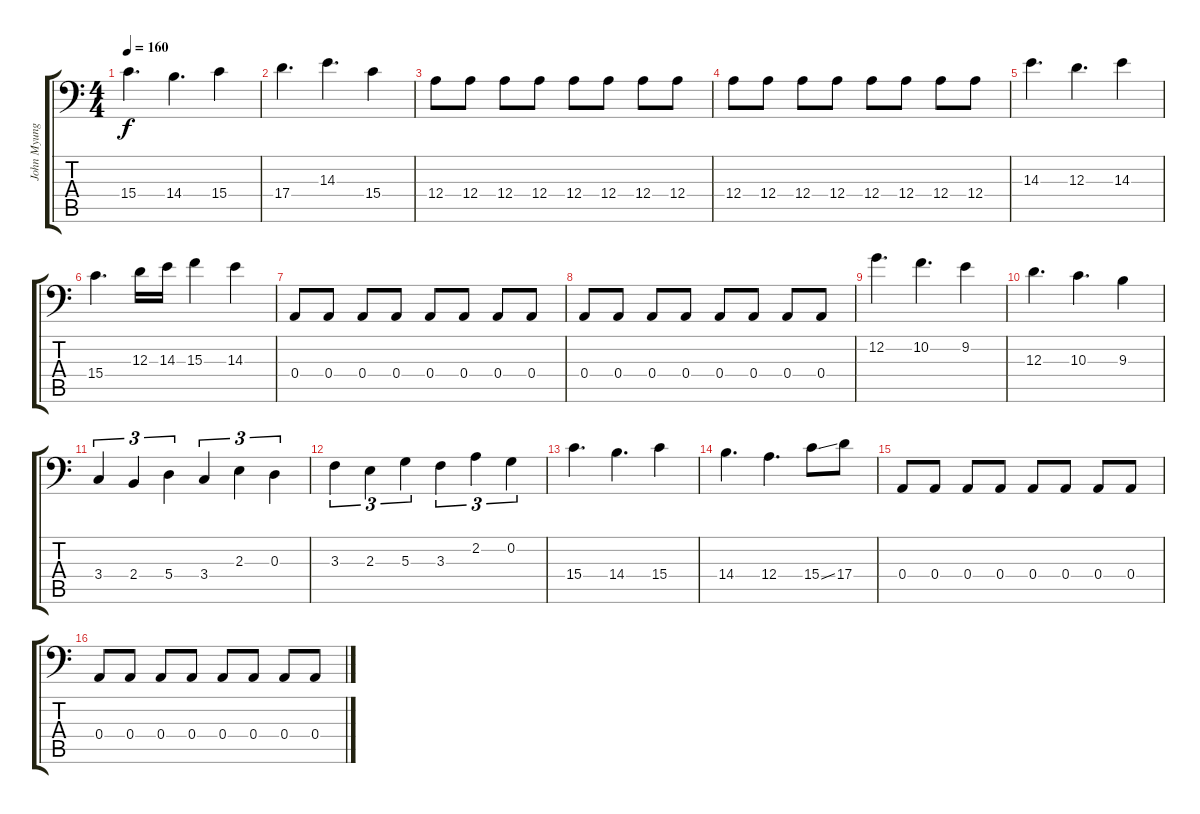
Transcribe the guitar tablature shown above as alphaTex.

\track ("John Myung" "John Myung") {instrument electricbassfinger}
\staff {score tabs}
\tuning (C3 G2 D2 A1 E1 B0) {hide}
\ts (4 4)
\tempo 160
\clef f4
\ks c
15.4.4{d dy f} 14.4.4{d} 15.4.4 |
17.4.4{d} 14.3.4{d} 15.4.4 |
12.4.8 12.4.8 12.4.8 12.4.8 12.4.8 12.4.8 12.4.8 12.4.8 |
12.4.8 12.4.8 12.4.8 12.4.8 12.4.8 12.4.8 12.4.8 12.4.8 |
14.3.4{d} 12.3.4{d} 14.3.4 |
15.4.4{d} 12.3.16 14.3.16 15.3.4 14.3.4 |
0.4.8 0.4.8 0.4.8 0.4.8 0.4.8 0.4.8 0.4.8 0.4.8 |
0.4.8 0.4.8 0.4.8 0.4.8 0.4.8 0.4.8 0.4.8 0.4.8 |
12.2.4{d} 10.2.4{d} 9.2.4 |
12.3.4{d} 10.3.4{d} 9.3.4 |
3.4.4{tu (3 2)} 2.4.4{tu (3 2)} 5.4.4{tu (3 2)} 3.4.4{tu (3 2)} 2.3.4{tu (3 2)} 0.3.4{tu (3 2)} |
3.3.4{tu (3 2)} 2.3.4{tu (3 2)} 5.3.4{tu (3 2)} 3.3.4{tu (3 2)} 2.2.4{tu (3 2)} 0.2.4{tu (3 2)} |
15.4.4{d} 14.4.4{d} 15.4.4 |
14.4.4{d} 12.4.4{d} 15.4{ss}.8 17.4.8 |
0.4.8 0.4.8 0.4.8 0.4.8 0.4.8 0.4.8 0.4.8 0.4.8 |
0.4.8 0.4.8 0.4.8 0.4.8 0.4.8 0.4.8 0.4.8 0.4.8
